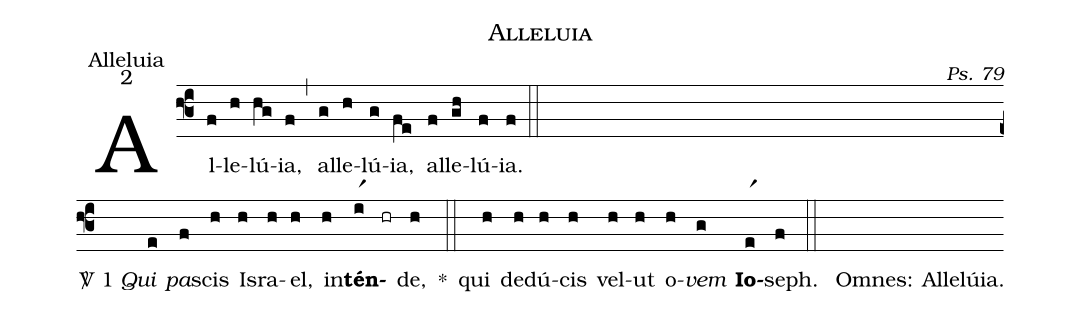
name:Alleluia;
office-part:Alleluia;
mode:2;
commentary:Ps. 79;
%%
(f3) Al(f)le(h)lú(hg)ia,(f) (,) al(g)le(h)lú(g)ia,(fe) al(f)le(gh)lú(f)ia.(f) (::Z) <sp>V/</sp> 1 <i>Qui</i>(e) <i>pa</i>(f)scis(h) Is(h)ra(h)el,(h) in(h)<b>tén</b>(ir1)(hr)de,(h) *(::) qui(h) de(h)dú(h)cis(h) vel(h)ut(h) o(h)<i>vem</i>(g) <b>Io</b>(er1)seph.(f) (::) Omnes: Allelúia. ()
